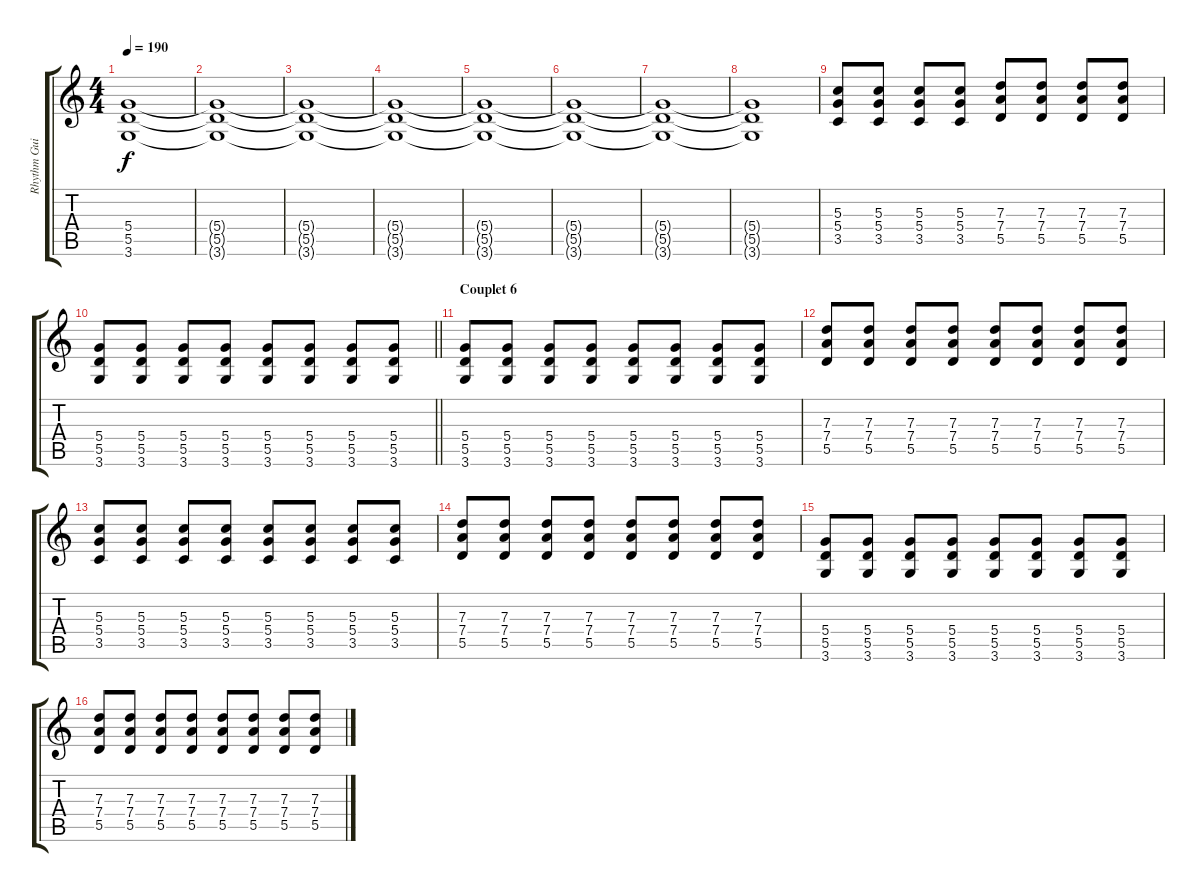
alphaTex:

\track ("Rhythm Guitar" "Rhythm Gui") {instrument distortionguitar}
\staff {score tabs}
\tuning (E4 B3 G3 D3 A2 E2) {hide}
\ts (4 4)
\tempo 190
\clef g2
\ks c
(5.4{t} 5.5{t} 3.6{t}).1{dy f} |
(5.4{t} 5.5{t} 3.6{t}).1 |
(5.4{t} 5.5{t} 3.6{t}).1 |
(5.4{t} 5.5{t} 3.6{t}).1 |
(5.4{t} 5.5{t} 3.6{t}).1 |
(5.4{t} 5.5{t} 3.6{t}).1 |
(5.4{t} 5.5{t} 3.6{t}).1 |
(5.4{t} 5.5{t} 3.6{t}).1 |
(5.3 5.4 3.5).8 (5.3 5.4 3.5).8 (5.3 5.4 3.5).8 (5.3 5.4 3.5).8 (7.3 7.4 5.5).8 (7.3 7.4 5.5).8 (7.3 7.4 5.5).8 (7.3 7.4 5.5).8 |
\barLineRight lightlight
(5.4 5.5 3.6).8 (5.4 5.5 3.6).8 (5.4 5.5 3.6).8 (5.4 5.5 3.6).8 (5.4 5.5 3.6).8 (5.4 5.5 3.6).8 (5.4 5.5 3.6).8 (5.4 5.5 3.6).8 |
\section ("" "Couplet 6")
(5.4 5.5 3.6).8 (5.4 5.5 3.6).8 (5.4 5.5 3.6).8 (5.4 5.5 3.6).8 (5.4 5.5 3.6).8 (5.4 5.5 3.6).8 (5.4 5.5 3.6).8 (5.4 5.5 3.6).8 |
(7.3 7.4 5.5).8 (7.3 7.4 5.5).8 (7.3 7.4 5.5).8 (7.3 7.4 5.5).8 (7.3 7.4 5.5).8 (7.3 7.4 5.5).8 (7.3 7.4 5.5).8 (7.3 7.4 5.5).8 |
(5.3 5.4 3.5).8 (5.3 5.4 3.5).8 (5.3 5.4 3.5).8 (5.3 5.4 3.5).8 (5.3 5.4 3.5).8 (5.3 5.4 3.5).8 (5.3 5.4 3.5).8 (5.3 5.4 3.5).8 |
(7.3 7.4 5.5).8 (7.3 7.4 5.5).8 (7.3 7.4 5.5).8 (7.3 7.4 5.5).8 (7.3 7.4 5.5).8 (7.3 7.4 5.5).8 (7.3 7.4 5.5).8 (7.3 7.4 5.5).8 |
(5.4 5.5 3.6).8 (5.4 5.5 3.6).8 (5.4 5.5 3.6).8 (5.4 5.5 3.6).8 (5.4 5.5 3.6).8 (5.4 5.5 3.6).8 (5.4 5.5 3.6).8 (5.4 5.5 3.6).8 |
(7.3 7.4 5.5).8 (7.3 7.4 5.5).8 (7.3 7.4 5.5).8 (7.3 7.4 5.5).8 (7.3 7.4 5.5).8 (7.3 7.4 5.5).8 (7.3 7.4 5.5).8 (7.3 7.4 5.5).8
